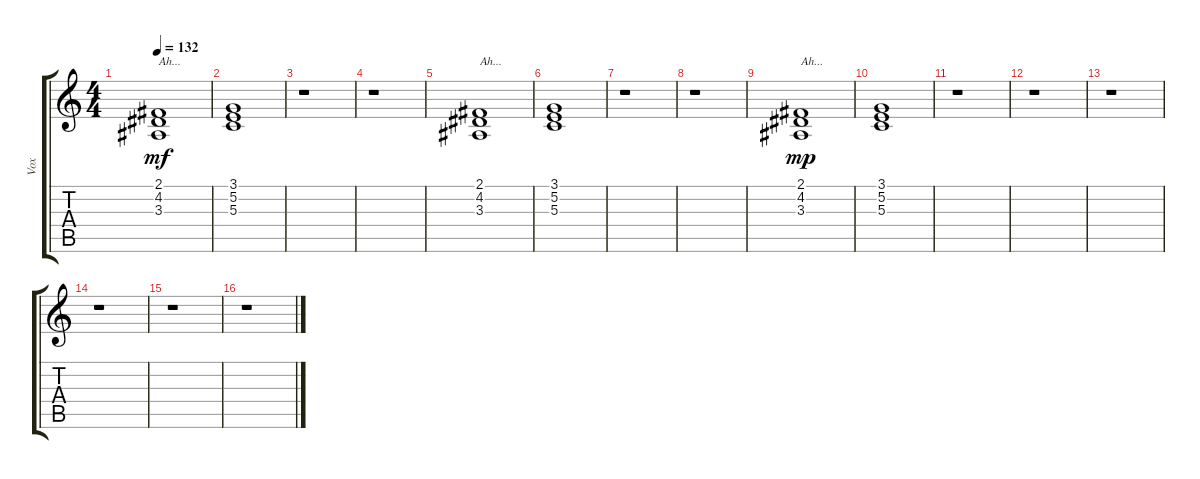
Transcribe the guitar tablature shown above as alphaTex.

\track ("Vox" "Vox") {instrument violin}
\staff {score tabs}
\tuning (E4 B3 G3 D3 A2 E2) {hide}
\ts (4 4)
\tempo 132
\clef g2
\ks aminor
(2.1 4.2 3.3).1{txt "Ah..." dy mf} |
(3.1 5.2 5.3).1 |
r.1 |
r.1 |
(2.1 4.2 3.3).1{txt "Ah..."} |
(3.1 5.2 5.3).1 |
r.1 |
r.1 |
(2.1 4.2 3.3).1{txt "Ah..." dy mp} |
(3.1 5.2 5.3).1 |
r.1 |
r.1 |
r.1 |
r.1 |
r.1 |
r.1
